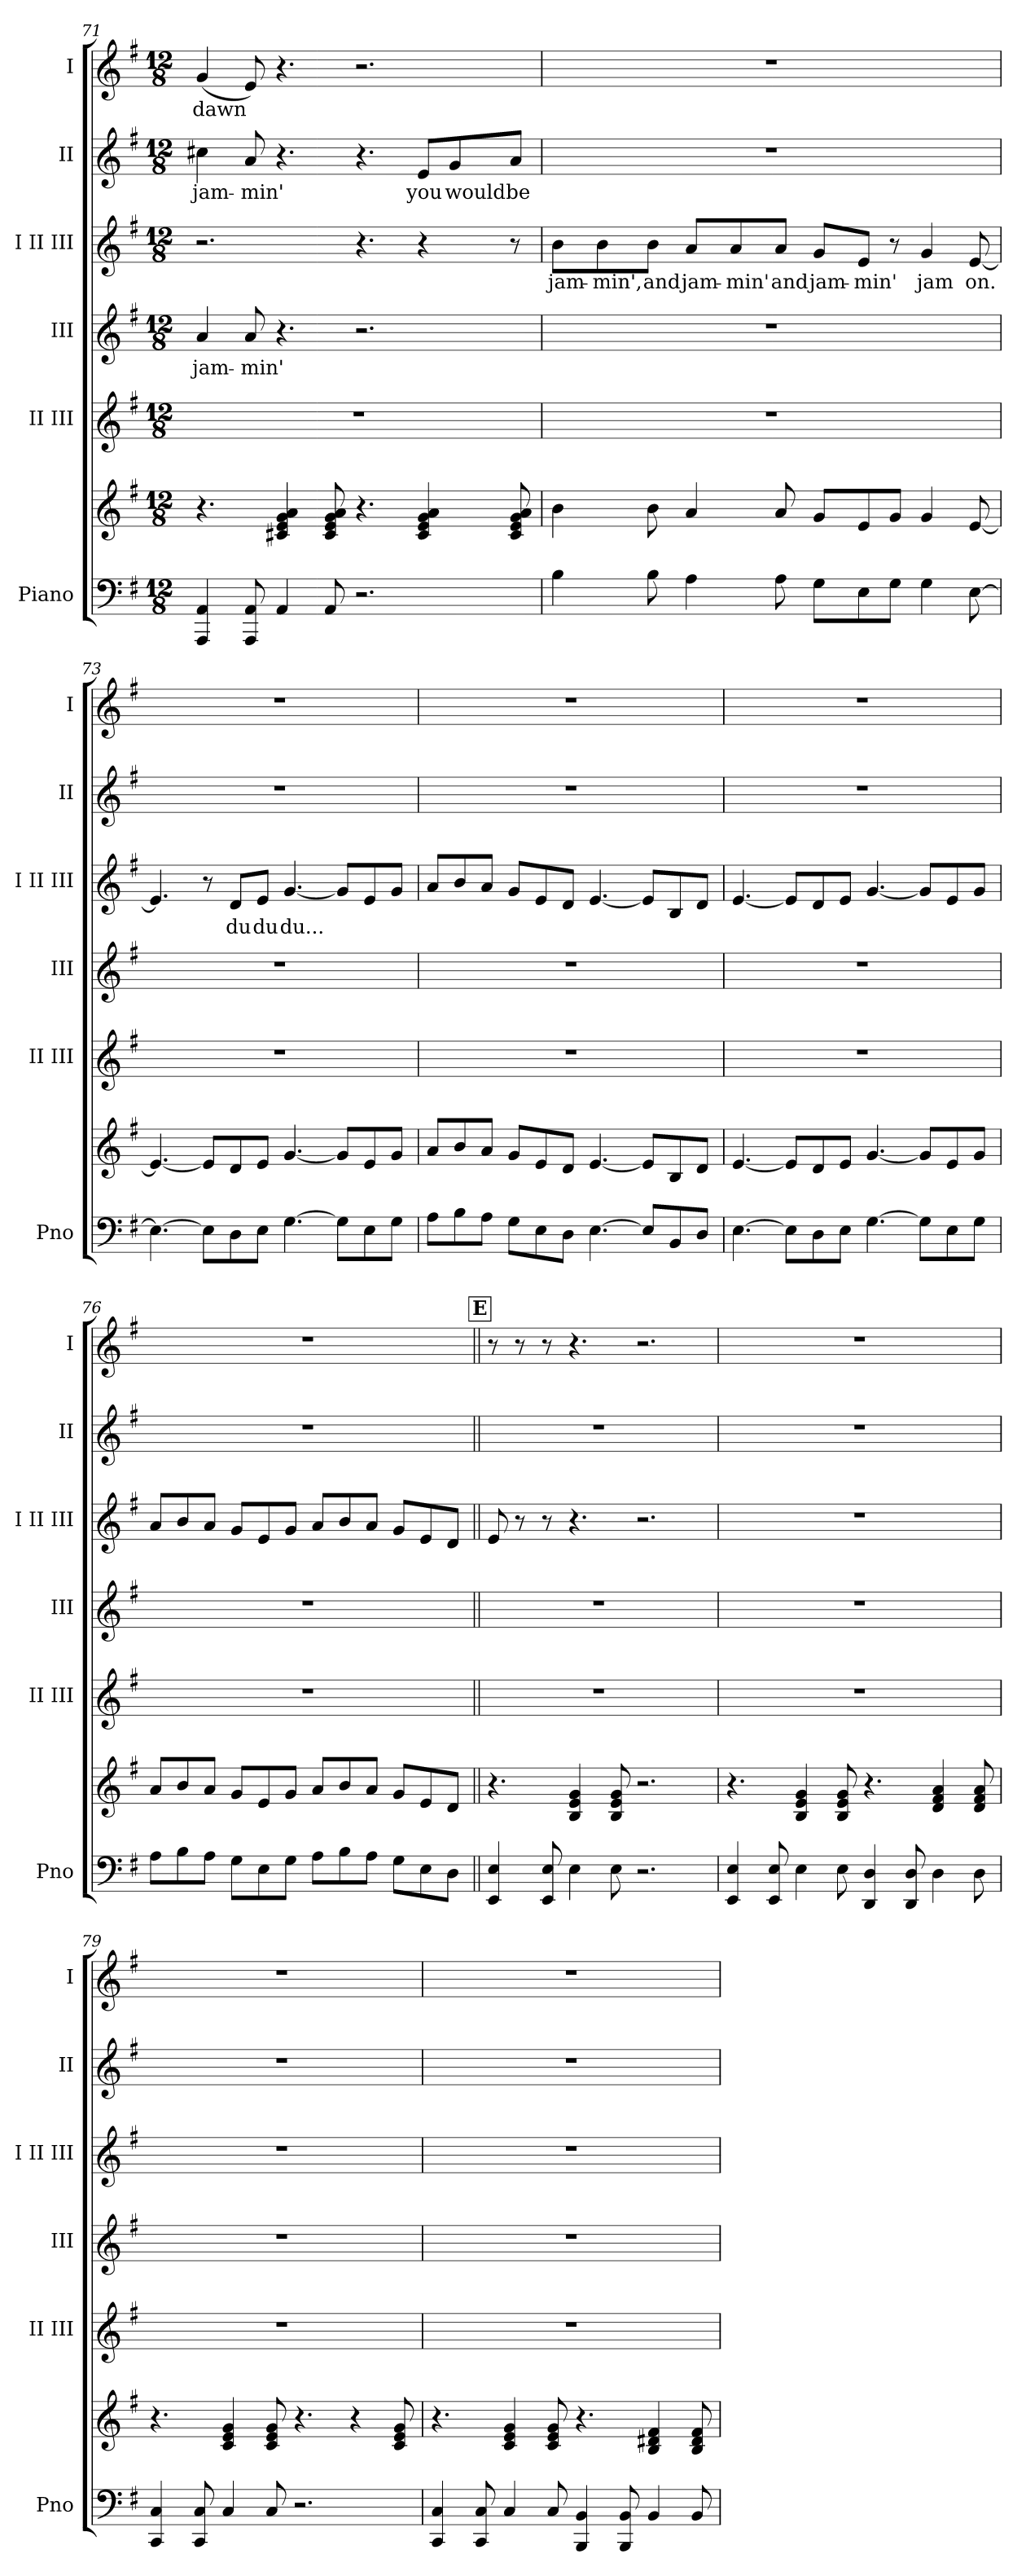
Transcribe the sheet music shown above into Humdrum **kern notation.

**kern	**kern	**kern	**kern	**text	**kern	**text	**kern	**text	**kern	**text
*part6	*part6	*part5	*part4	*part4	*part3	*part3	*part2	*part2	*part1	*part1
*staff7	*staff6	*staff5	*staff4	*staff4	*staff3	*staff3	*staff2	*staff2	*staff1	*staff1
*I"Piano	*	*I"II III	*I"III	*	*I"I II III	*	*I"II	*	*I"I	*
*I'Pno	*	*I'II III	*I'III	*	*I'I II III	*	*I'II	*	*I'I	*
!!LO:PB:g=z
*clefF4	*clefG2	*clefG2	*clefG2	*	*clefG2	*	*clefG2	*	*clefG2	*
*k[f#]	*k[f#]	*k[f#]	*k[f#]	*	*k[f#]	*	*k[f#]	*	*k[f#]	*
*M12/8	*M12/8	*M12/8	*M12/8	*	*M12/8	*	*M12/8	*	*M12/8	*
=71	=71	=71	=71	=71	=71	=71	=71	=71	=71	=71
!	!	!	!	!LO:LY:b	!	!	!	!LO:LY:b	!	!LO:LY:b
4AAA/ 4AA/	4.r	1.r	4a/	jam-	2.r	.	4cc#X\	jam-	(4g/	dawn
!	!	!	!	!LO:LY:b	!	!	!	!LO:LY:b	!	!
8AAA/ 8AA/	.	.	8a/	-min'	.	.	8a/	-min'	8e/)	.
4AA/	4c#X/ 4e/ 4g/ 4a/	.	4.r	.	.	.	4.r	.	4.r	.
8AA/	8c#/ 8e/ 8g/ 8a/	.	.	.	.	.	.	.	.	.
2.r	4.r	.	2.r	.	4.r	.	4.r	.	2.r	.
!	!	!	!	!	!	!	!	!LO:LY:b	!	!
.	4c#/ 4e/ 4g/ 4a/	.	.	.	4r	.	8e/L	you	.	.
!	!	!	!	!	!	!	!	!LO:LY:b	!	!
.	.	.	.	.	.	.	8g/	would	.	.
!	!	!	!	!	!	!	!	!LO:LY:b	!	!
.	8c#/ 8e/ 8g/ 8a/	.	.	.	8r	.	8a/J	be	.	.
!!LO:LB:g=z
=72	=72	=72	=72	=72	=72	=72	=72	=72	=72	=72
!	!	!	!	!	!	!LO:LY:b	!	!	!	!
4B\	4b\	1.r	1.r	.	8b\L	jam-	1.r	.	1.r	.
!	!	!	!	!	!	!LO:LY:b	!	!	!	!
.	.	.	.	.	8b\	-min',	.	.	.	.
!	!	!	!	!	!	!LO:LY:b	!	!	!	!
8B\	8b\	.	.	.	8b\J	and	.	.	.	.
!	!	!	!	!	!	!LO:LY:b	!	!	!	!
4A\	4a/	.	.	.	8a/L	jam-	.	.	.	.
!	!	!	!	!	!	!LO:LY:b	!	!	!	!
.	.	.	.	.	8a/	-min'	.	.	.	.
!	!	!	!	!	!	!LO:LY:b	!	!	!	!
8A\	8a/	.	.	.	8a/J	and	.	.	.	.
!	!	!	!	!	!	!LO:LY:b	!	!	!	!
8G\L	8g/L	.	.	.	8g/L	jam-	.	.	.	.
!	!	!	!	!	!	!LO:LY:b	!	!	!	!
8E\	8e/	.	.	.	8e/J	-min'	.	.	.	.
8G\J	8g/J	.	.	.	8r	.	.	.	.	.
!	!	!	!	!	!	!LO:LY:b	!	!	!	!
4G\	4g/	.	.	.	4g/	jam	.	.	.	.
!	!	!	!	!	!	!LO:LY:b	!	!	!	!
[8E\	[8e/	.	.	.	[8e/	on.	.	.	.	.
=73	=73	=73	=73	=73	=73	=73	=73	=73	=73	=73
4.E\_	4.e/_	1.r	1.r	.	4.e/]	.	1.r	.	1.r	.
8E\L]	8e/L]	.	.	.	8r	.	.	.	.	.
!	!	!	!	!	!	!LO:LY:b	!	!	!	!
8D\	8d/	.	.	.	8d/L	du	.	.	.	.
!	!	!	!	!	!	!LO:LY:b	!	!	!	!
8E\J	8e/J	.	.	.	8e/J	du	.	.	.	.
!	!	!	!	!	!	!LO:LY:b	!	!	!	!
[4.G\	[4.g/	.	.	.	[4.g/	du...	.	.	.	.
8G\L]	8g/L]	.	.	.	8g/L]	.	.	.	.	.
8E\	8e/	.	.	.	8e/	.	.	.	.	.
8G\J	8g/J	.	.	.	8g/J	.	.	.	.	.
=74	=74	=74	=74	=74	=74	=74	=74	=74	=74	=74
8A\L	8a/L	1.r	1.r	.	8a/L	.	1.r	.	1.r	.
8B\	8b/	.	.	.	8b/	.	.	.	.	.
8A\J	8a/J	.	.	.	8a/J	.	.	.	.	.
8G\L	8g/L	.	.	.	8g/L	.	.	.	.	.
8E\	8e/	.	.	.	8e/	.	.	.	.	.
8D\J	8d/J	.	.	.	8d/J	.	.	.	.	.
[4.E\	[4.e/	.	.	.	[4.e/	.	.	.	.	.
8E/L]	8e/L]	.	.	.	8e/L]	.	.	.	.	.
8BB/	8B/	.	.	.	8B/	.	.	.	.	.
8D/J	8d/J	.	.	.	8d/J	.	.	.	.	.
!!LO:LB:g=z
=75	=75	=75	=75	=75	=75	=75	=75	=75	=75	=75
[4.E\	[4.e/	1.r	1.r	.	[4.e/	.	1.r	.	1.r	.
8E\L]	8e/L]	.	.	.	8e/L]	.	.	.	.	.
8D\	8d/	.	.	.	8d/	.	.	.	.	.
8E\J	8e/J	.	.	.	8e/J	.	.	.	.	.
[4.G\	[4.g/	.	.	.	[4.g/	.	.	.	.	.
8G\L]	8g/L]	.	.	.	8g/L]	.	.	.	.	.
8E\	8e/	.	.	.	8e/	.	.	.	.	.
8G\J	8g/J	.	.	.	8g/J	.	.	.	.	.
=76	=76	=76	=76	=76	=76	=76	=76	=76	=76	=76
8A\L	8a/L	1.r	1.r	.	8a/L	.	1.r	.	1.r	.
8B\	8b/	.	.	.	8b/	.	.	.	.	.
8A\J	8a/J	.	.	.	8a/J	.	.	.	.	.
8G\L	8g/L	.	.	.	8g/L	.	.	.	.	.
8E\	8e/	.	.	.	8e/	.	.	.	.	.
8G\J	8g/J	.	.	.	8g/J	.	.	.	.	.
8A\L	8a/L	.	.	.	8a/L	.	.	.	.	.
8B\	8b/	.	.	.	8b/	.	.	.	.	.
8A\J	8a/J	.	.	.	8a/J	.	.	.	.	.
8G\L	8g/L	.	.	.	8g/L	.	.	.	.	.
8E\	8e/	.	.	.	8e/	.	.	.	.	.
8D\J	8d/J	.	.	.	8d/J	.	.	.	.	.
!!LO:REH:place=s1:a:B:cj:fs=14:t=E
=77||	=77||	=77||	=77||	=77||	=77||	=77||	=77||	=77||	=77||	=77||
4EE/ 4E/	4.r	1.r	1.r	.	8e/	.	1.r	.	8r	.
.	.	.	.	.	8r	.	.	.	8r	.
8EE/ 8E/	.	.	.	.	8r	.	.	.	8r	.
4E\	4B/ 4e/ 4g/	.	.	.	4.r	.	.	.	4.r	.
8E\	8B/ 8e/ 8g/	.	.	.	.	.	.	.	.	.
2.r	2.r	.	.	.	2.r	.	.	.	2.r	.
=78	=78	=78	=78	=78	=78	=78	=78	=78	=78	=78
4EE/ 4E/	4.r	1.r	1.r	.	1.r	.	1.r	.	1.r	.
8EE/ 8E/	.	.	.	.	.	.	.	.	.	.
4E\	4B/ 4e/ 4g/	.	.	.	.	.	.	.	.	.
8E\	8B/ 8e/ 8g/	.	.	.	.	.	.	.	.	.
4DD/ 4D/	4.r	.	.	.	.	.	.	.	.	.
8DD/ 8D/	.	.	.	.	.	.	.	.	.	.
4D\	4d/ 4f#/ 4a/	.	.	.	.	.	.	.	.	.
8D\	8d/ 8f#/ 8a/	.	.	.	.	.	.	.	.	.
!!LO:LB:g=z
=79	=79	=79	=79	=79	=79	=79	=79	=79	=79	=79
4CC/ 4C/	4.r	1.r	1.r	.	1.r	.	1.r	.	1.r	.
8CC/ 8C/	.	.	.	.	.	.	.	.	.	.
4C/	4c/ 4e/ 4g/	.	.	.	.	.	.	.	.	.
8C/	8c/ 8e/ 8g/	.	.	.	.	.	.	.	.	.
2.r	4.r	.	.	.	.	.	.	.	.	.
.	4r	.	.	.	.	.	.	.	.	.
.	8c/ 8e/ 8g/	.	.	.	.	.	.	.	.	.
=80	=80	=80	=80	=80	=80	=80	=80	=80	=80	=80
4CC/ 4C/	4.r	1.r	1.r	.	1.r	.	1.r	.	1.r	.
8CC/ 8C/	.	.	.	.	.	.	.	.	.	.
4C/	4c/ 4e/ 4g/	.	.	.	.	.	.	.	.	.
8C/	8c/ 8e/ 8g/	.	.	.	.	.	.	.	.	.
4BBB/ 4BB/	4.r	.	.	.	.	.	.	.	.	.
8BBB/ 8BB/	.	.	.	.	.	.	.	.	.	.
4BB/	4B/ 4d#X/ 4f#/	.	.	.	.	.	.	.	.	.
8BB/	8B/ 8d#/ 8f#/	.	.	.	.	.	.	.	.	.
=	=	=	=	=	=	=	=	=	=	=
*-	*-	*-	*-	*-	*-	*-	*-	*-	*-	*-
